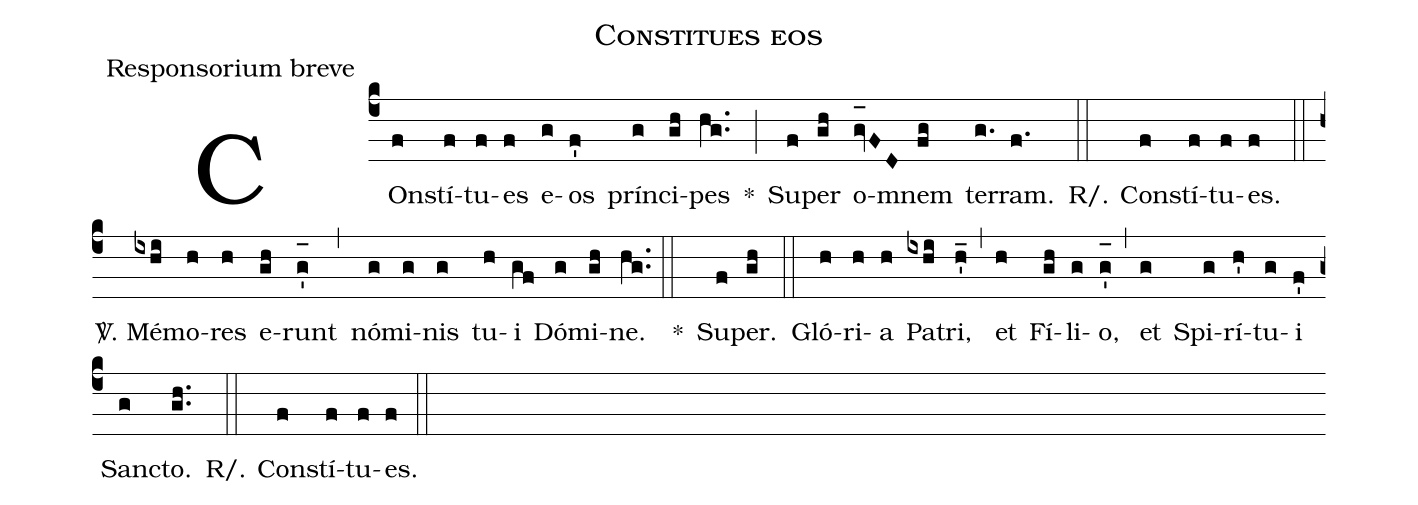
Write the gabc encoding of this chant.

name:Constitues eos;
office-part:Responsorium breve;
%%
(c4) COn(f)stí(f)tu(f)es(f) e(g)os(f') prín(g)ci(gh)pes(hg..) *(;) Su(f)per(gh) o(gv_[oh:h]FD)mnem(fg) ter(g.)ram.(f.) (::)
R/. Con(f)stí(f)tu(f)es.(f) (::)
<sp>V/</sp>. Mé(ixhi)mo(h)res(h) e(gh)runt(g'_[oh:h]) (,) nó(g)mi(g)nis(g) tu(h)i(gf) Dó(g)mi(gh)ne.(hg..) (::)
*() Su(f)per.(gh) (::)
Gló(h)ri(h)a(h) Pa(ixhi)tri,(h'_) (,) et(h) Fí(gh)li(g)o,(g'_[oh:h]) (,) et(g) Spi(g)rí(h')tu(g)i(f') San(g)cto.(gh..) (::)
R/. Con(f)stí(f)tu(f)es.(f) (::)
